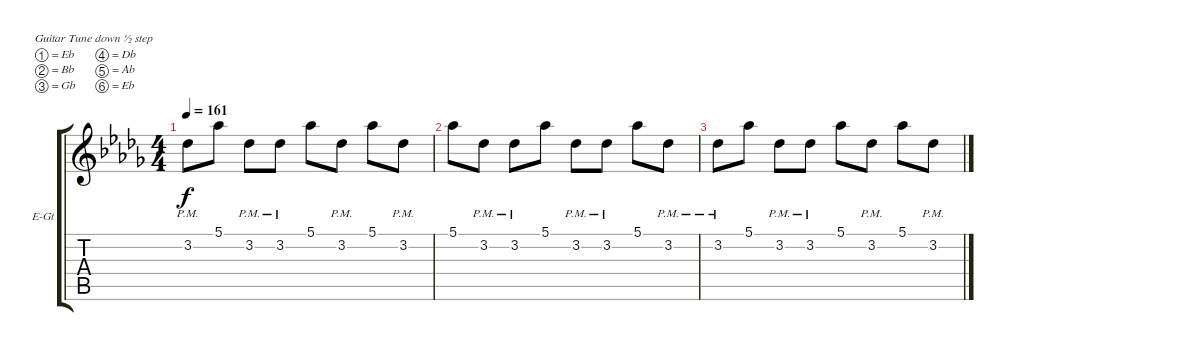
\bracketExtendMode groupsimilarinstruments
\firstSystemTrackNameOrientation horizontal
\otherSystemsTrackNameOrientation horizontal
\track ("Rhythm Guitar" "E-Gt") {instrument distortionguitar}
\staff {score tabs}
\tuning (Eb4 Bb3 Gb3 Db3 Ab2 Eb2)
\ts (4 4)
\tempo 161
\clef g2
\ks db
3.2{pm}.8{dy f} 5.1.8 3.2{pm}.8 3.2{pm}.8 5.1.8 3.2{pm}.8 5.1.8 3.2{pm}.8 |
5.1.8 3.2{pm}.8 3.2{pm}.8 5.1.8 3.2{pm}.8 3.2{pm}.8 5.1.8 3.2{pm}.8 |
3.2{pm}.8 5.1.8 3.2{pm}.8 3.2{pm}.8 5.1.8 3.2{pm}.8 5.1.8 3.2{pm}.8
